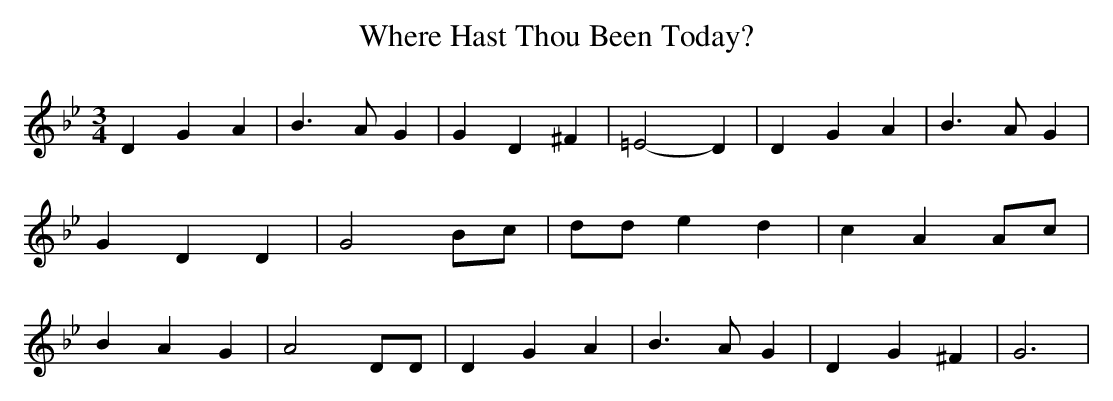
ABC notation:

X:1
T:Where Hast Thou Been Today?
M:3/4
L:1/4
K:Bb
 D G A| B3/2 A/2 G| G D ^F| =E2- D| D G A| B3/2 A/2 G| G D D| G2 B/2c/2|\
 d/2d/2 e d| c AA/2-c/2| B A G| A2 D/2D/2| D G A| B3/2 A/2 G| D G ^F|\
 G3|
